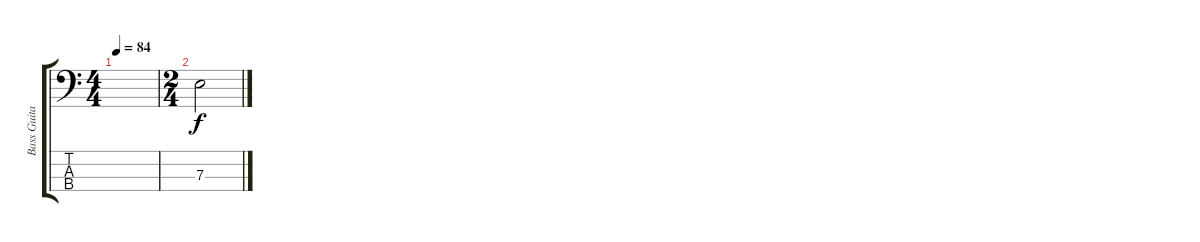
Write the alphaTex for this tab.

\track ("Bass Guitar" "Bass Guita") {instrument electricbassfinger}
\staff {score tabs}
\tuning (G2 D2 A1 E1) {hide}
\ts (4 4)
\tempo 84
\clef f4
\ks c
|
\ts (2 4)
7.3.2
